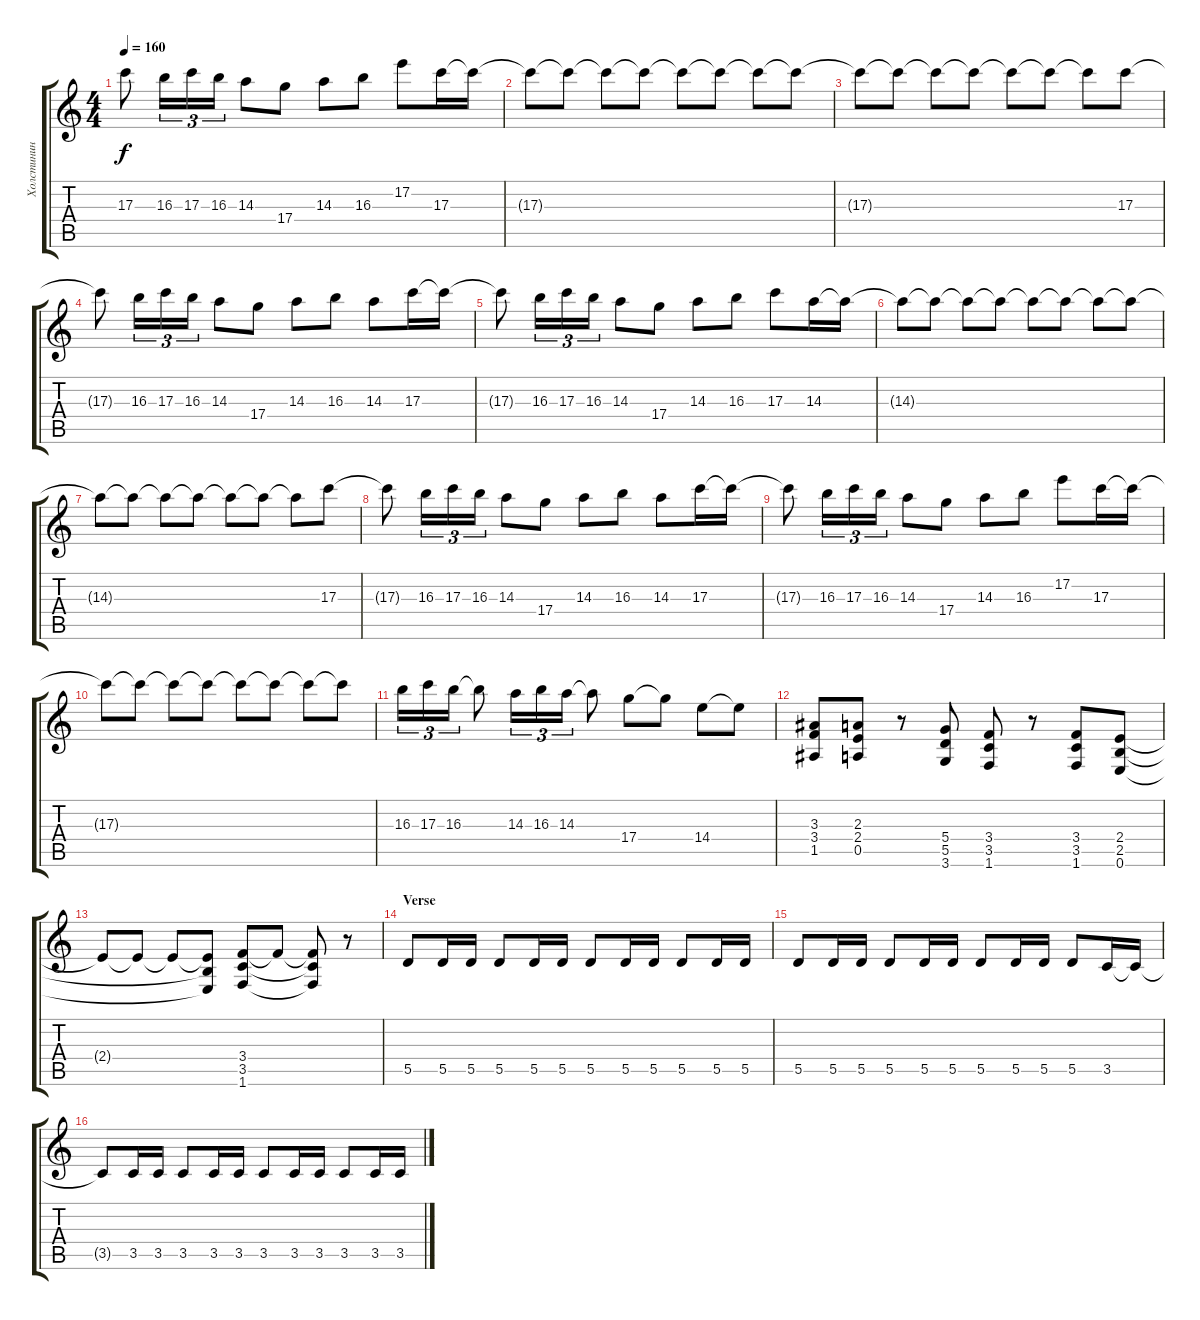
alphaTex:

\track ("Холстинин (Guitar 1)" "Холстинин ") {instrument distortionguitar}
\staff {score tabs}
\tuning (E4 B3 G3 D3 A2 E2) {hide}
\ts (4 4)
\tempo 160
\clef g2
\ks c
17.3{t}.8{dy f} 16.3.16{tu (3 2)} 17.3.16{tu (3 2)} 16.3.16{tu (3 2)} 14.3.8 17.4.8 14.3.8 16.3.8 17.2.8 17.3.16 17.3{t}.16 |
17.3{t}.8 17.3{t}.8 17.3{t}.8 17.3{t}.8 17.3{t}.8 17.3{t}.8 17.3{t}.8 17.3{t}.8 |
17.3{t}.8 17.3{t}.8 17.3{t}.8 17.3{t}.8 17.3{t}.8 17.3{t}.8 17.3{t}.8 17.3.8 |
17.3{t}.8 16.3.16{tu (3 2)} 17.3.16{tu (3 2)} 16.3.16{tu (3 2)} 14.3.8 17.4.8 14.3.8 16.3.8 14.3.8 17.3.16 17.3{t}.16 |
17.3{t}.8 16.3.16{tu (3 2)} 17.3.16{tu (3 2)} 16.3.16{tu (3 2)} 14.3.8 17.4.8 14.3.8 16.3.8 17.3.8 14.3.16 14.3{t}.16 |
14.3{t}.8 14.3{t}.8 14.3{t}.8 14.3{t}.8 14.3{t}.8 14.3{t}.8 14.3{t}.8 14.3{t}.8 |
14.3{t}.8 14.3{t}.8 14.3{t}.8 14.3{t}.8 14.3{t}.8 14.3{t}.8 14.3{t}.8 17.3.8 |
17.3{t}.8 16.3.16{tu (3 2)} 17.3.16{tu (3 2)} 16.3.16{tu (3 2)} 14.3.8 17.4.8 14.3.8 16.3.8 14.3.8 17.3.16 17.3{t}.16 |
17.3{t}.8 16.3.16{tu (3 2)} 17.3.16{tu (3 2)} 16.3.16{tu (3 2)} 14.3.8 17.4.8 14.3.8 16.3.8 17.2.8 17.3.16 17.3{t}.16 |
17.3{t}.8 17.3{t}.8 17.3{t}.8 17.3{t}.8 17.3{t}.8 17.3{t}.8 17.3{t}.8 17.3{t}.8 |
16.3.16{tu (3 2)} 17.3.16{tu (3 2)} 16.3.16{tu (3 2)} 16.3{t}.8 14.3.16{tu (3 2)} 16.3.16{tu (3 2)} 14.3.16{tu (3 2)} 14.3{t}.8 17.4.8 17.4{t}.8 14.4.8 14.4{t}.8 |
(3.3 3.4 1.5).8 (2.3 2.4 0.5).8 r.8 (5.4 5.5 3.6).8 (3.4 3.5 1.6).8 r.8 (3.4 3.5 1.6).8 (2.4 2.5 0.6).8 |
2.4{t}.8 2.4{t}.8 2.4{t}.8 (2.4{t} 2.5{t} 0.6{t}).8 (3.4 3.5 1.6).8 3.4{t}.8 (3.4{t} 3.5{t} 1.6{t}).8 r.8 |
\section ("" "Verse")
5.5.8 5.5.16 5.5.16 5.5.8 5.5.16 5.5.16 5.5.8 5.5.16 5.5.16 5.5.8 5.5.16 5.5.16 |
5.5.8 5.5.16 5.5.16 5.5.8 5.5.16 5.5.16 5.5.8 5.5.16 5.5.16 5.5.8 3.5.16 3.5{t}.16 |
3.5{t}.8 3.5.16 3.5.16 3.5.8 3.5.16 3.5.16 3.5.8 3.5.16 3.5.16 3.5.8 3.5.16 3.5.16
